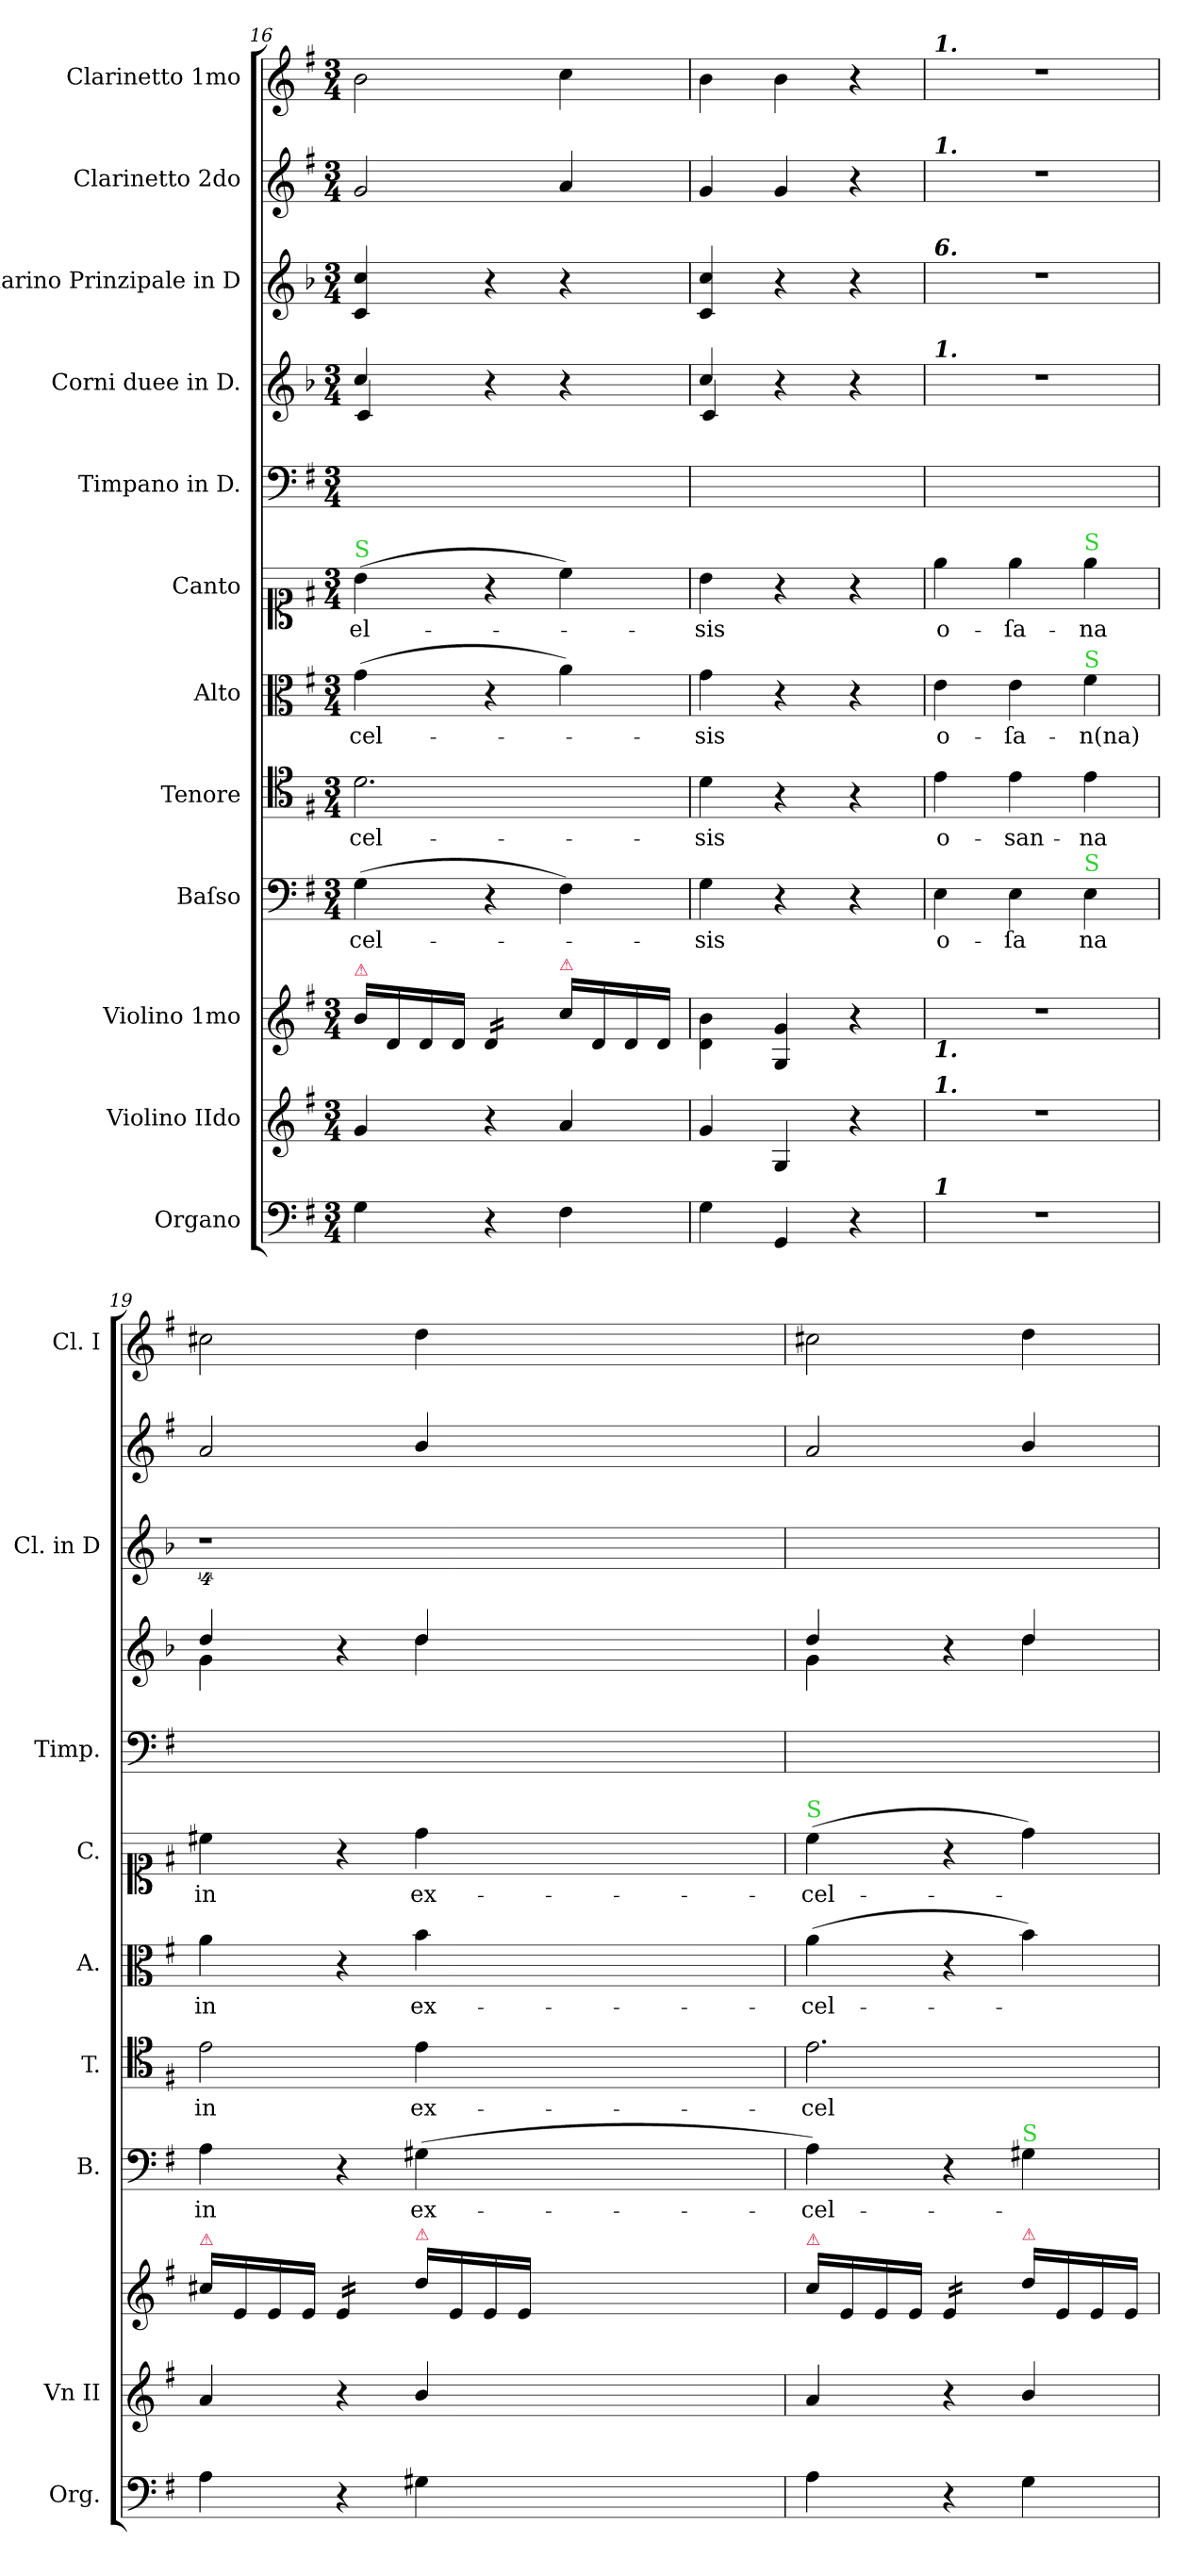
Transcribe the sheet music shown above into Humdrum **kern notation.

**kern	**kern	**kern	**kern	**text	**kern	**text	**kern	**text	**kern	**text	**kern	**kern	**kern	**kern	**kern
*part12	*part11	*part10	*part9	*part9	*part8	*part8	*part7	*part7	*part6	*part6	*part5	*part4	*part3	*part2	*part1
*staff12	*staff11	*staff10	*staff9	*staff9	*staff8	*staff8	*staff7	*staff7	*staff6	*staff6	*staff5	*staff4	*staff3	*staff2	*staff1
*I"Organo	*I"Violino IIdo	*I"Violino 1mo	*I"Baſso	*	*I"Tenore	*	*I"Alto	*	*I"Canto	*	*I"Timpano in D.	*I"Corni duee in D.	*I"Clarino Prinzipale in D	*I"Clarinetto 2do	*I"Clarinetto 1mo
*I'Org.	*I'Vn II	*	*I'B.	*	*I'T.	*	*I'A.	*	*I'C.	*	*I'Timp.	*	*I'Cl. in D	*	*I'Cl. I
*clefF4	*clefG2	*clefG2	*clefF4	*	*clefC4	*	*clefC3	*	*clefC1	*	*clefF4	*clefG2	*clefG2	*clefG2	*clefG2
*	*	*	*	*	*	*	*	*	*	*	*	*ITrd6c10	*ITrd6c10	*	*
*k[f#]	*k[f#]	*k[f#]	*k[f#]	*	*k[f#]	*	*k[f#]	*	*k[f#]	*	*k[f#]	*k[f#]	*k[f#]	*k[f#]	*k[f#]
*M3/4	*M3/4	*M3/4	*M3/4	*	*M3/4	*	*M3/4	*	*M3/4	*	*M3/4	*M3/4	*M3/4	*M3/4	*M3/4
=16	=16	=16	=16	=16	=16	=16	=16	=16	=16	=16	=16	=16	=16	=16	=16
*	*	*	*	*	*	*	*	*	*	*	*	*^	*	*	*
!	!	!	!	!	!	!	!	!	!LO:TX:a:color=limegreen:t=S	!	!	!	!	!	!	!
!	!	!LO:TX:a:color=crimson:t=⚠	!	!	!	!	!	!	!	!	!	!	!	!	!	!
4G\	4g/	16b\LL	(>4G\	-cel-	2.d\	-cel-	(>4g\	-cel-	(>4b\	-el-	2.ryy	4d/	4D/	4D/ 4d/	2g/	2b\
.	.	16d/	.	.	.	.	.	.	.	.	.	.	.	.	.	.
.	.	16d/	.	.	.	.	.	.	.	.	.	.	.	.	.	.
.	.	16d/JJ	.	.	.	.	.	.	.	.	.	.	.	.	.	.
*	*	*tremolo	*	*	*	*	*	*	*	*	*	*	*	*	*	*
4r	4r	16d/LL	4r	.	.	.	4r	.	4r	.	.	4r	2ryy	4r	.	.
.	.	16d/	.	.	.	.	.	.	.	.	.	.	.	.	.	.
.	.	16d/	.	.	.	.	.	.	.	.	.	.	.	.	.	.
.	.	16d/JJ	.	.	.	.	.	.	.	.	.	.	.	.	.	.
*	*	*Xtremolo	*	*	*	*	*	*	*	*	*	*	*	*	*	*
!	!	!LO:TX:a:color=crimson:t=⚠	!	!	!	!	!	!	!	!	!	!	!	!	!	!
4F#\	4a/	16cc\LL	4F#\)	.	.	.	4a\)	.	4cc\)	.	.	4r	.	4r	4a/	4cc\
.	.	16d/	.	.	.	.	.	.	.	.	.	.	.	.	.	.
.	.	16d/	.	.	.	.	.	.	.	.	.	.	.	.	.	.
.	.	16d/JJ	.	.	.	.	.	.	.	.	.	.	.	.	.	.
=17	=17	=17	=17	=17	=17	=17	=17	=17	=17	=17	=17	=17	=17	=17	=17	=17
4G\	4g/	4d\ 4b\	4G\	-sis	4d\	-sis	4g\	-sis	4b\	-sis	2.ryy	4d/	4D/	4D/ 4d/	4g/	4b\
4GG/	4G/	4G/ 4g/	4r	.	4r	.	4r	.	4r	.	.	4r	2ryy	4r	4g/	4b\
4r	4r	4r	4r	.	4r	.	4r	.	4r	.	.	4r	.	4r	4r	4r
*	*	*	*	*	*	*	*	*	*	*	*	*v	*v	*	*	*
=18	=18	=18	=18	=18	=18	=18	=18	=18	=18	=18	=18	=18	=18	=18	=18
!	!	!	!	!	!	!	!	!	!	!	!	!	!	!	!LO:TX:a:Bi:t=1.
!	!	!	!	!	!	!	!	!	!	!	!	!	!	!LO:TX:a:Bi:t=1.	!
!	!	!	!	!	!	!	!	!	!	!	!	!	!LO:TX:a:Bi:t=6.	!	!
!	!	!	!	!	!	!	!	!	!	!	!	!LO:TX:a:Bi:t=1.	!	!	!
!	!	!LO:TX:b:Bi:t=1.	!	!	!	!	!	!	!	!	!	!	!	!	!
!	!LO:TX:a:Bi:t=1.	!	!	!	!	!	!	!	!	!	!	!	!	!	!
!LO:TX:a:Bi:t=1	!	!	!	!	!	!	!	!	!	!	!	!	!	!	!
!	!	!	!	!	!	!LO:LY:i	!	!	!	!	!	!	!	!	!
2.r	2.r	2.r	4E\	o-	4e\	o-	4e\	o-	4ee\	o-	2.ryy	2.r	2.r	2.r	2.r
!	!	!	!	!	!	!LO:LY:i	!	!	!	!	!	!	!	!	!
.	.	.	4E\	-ſa	4e\	-san-	4e\	-ſa-	4ee\	-ſa-	.	.	.	.	.
!	!	!	!	!	!	!	!	!	!LO:TX:a:color=limegreen:t=S	!	!	!	!	!	!
!	!	!	!	!	!	!	!LO:TX:a:color=limegreen:t=S	!	!	!	!	!	!	!	!
!	!	!	!LO:TX:a:color=limegreen:t=S	!	!	!	!	!	!	!	!	!	!	!	!
!	!	!	!	!	!	!LO:LY:i	!	!	!	!	!	!	!	!	!
.	.	.	4E\	-na	4e\	-na	4f#\	-n(na)	4ee\	-na	.	.	.	.	.
=19	=19	=19	=19	=19	=19	=19	=19	=19	=19	=19	=19	=19	=19	=19	=19
!	!	!LO:TX:a:color=crimson:t=⚠	!	!	!	!	!	!	!	!	!	!	!	!	!
!	!	!	!	!	!	!LO:LY:i	!	!	!	!	!	!	!	!	!
*	*	*	*	*	*	*	*	*	*	*	*	*^	*	*	*
4A\	4a/	16cc#X\LL	4A\	in	2e\	in	4a\	in	4cc#X\	in	2.ryy	4e/	4A\	4%9r	2a/	2cc#X\
.	.	16e/	.	.	.	.	.	.	.	.	.	.	.	.	.	.
.	.	16e/	.	.	.	.	.	.	.	.	.	.	.	.	.	.
.	.	16e/JJ	.	.	.	.	.	.	.	.	.	.	.	.	.	.
*	*	*tremolo	*	*	*	*	*	*	*	*	*	*	*	*	*	*
4r	4r	16e/LL	4r	.	.	.	4r	.	4r	.	.	4r	4ryy	.	.	.
.	.	16e/	.	.	.	.	.	.	.	.	.	.	.	.	.	.
.	.	16e/	.	.	.	.	.	.	.	.	.	.	.	.	.	.
.	.	16e/JJ	.	.	.	.	.	.	.	.	.	.	.	.	.	.
*	*	*Xtremolo	*	*	*	*	*	*	*	*	*	*	*	*	*	*
!	!	!LO:TX:a:color=crimson:t=⚠	!	!	!	!	!	!	!	!	!	!	!	!	!	!
!	!	!	!	!	!	!LO:LY:i	!	!	!	!	!	!	!	!	!	!
4G#X\	4b/	16dd\LL	(>4G#X\	ex-	4e\	ex-	4b\	ex-	4dd\	ex-	.	4e/	4e\	.	4b/	4dd\
.	.	16e/	.	.	.	.	.	.	.	.	.	.	.	.	.	.
.	.	16e/	.	.	.	.	.	.	.	.	.	.	.	.	.	.
.	.	16e/JJ	.	.	.	.	.	.	.	.	.	.	.	.	.	.
1.ryy	1.ryy	1.ryy	1.ryy	.	1.ryy	.	1.ryy	.	1.ryy	.	1.ryy	1.ryy	1.ryy	.	1.ryy	1.ryy
=20	=20	=20	=20	=20	=20	=20	=20	=20	=20	=20	=20	=20	=20	=20	=20	=20
!	!	!	!	!	!	!	!	!	!LO:TX:a:color=limegreen:t=S	!	!	!	!	!	!	!
!	!	!LO:TX:a:color=crimson:t=⚠	!	!	!	!	!	!	!	!	!	!	!	!	!	!
!	!	!	!	!	!	!LO:LY:i	!	!	!	!	!	!	!	!	!	!
4A\	4a/	16cc\LL	4A\)	-cel-	2.e\	-cel-	(>4a\	-cel-	(>4cc\	-cel-	2.ryy	4e/	4A\	2.ryy	2a/	2cc#X\
.	.	16e/	.	.	.	.	.	.	.	.	.	.	.	.	.	.
.	.	16e/	.	.	.	.	.	.	.	.	.	.	.	.	.	.
.	.	16e/JJ	.	.	.	.	.	.	.	.	.	.	.	.	.	.
*	*	*tremolo	*	*	*	*	*	*	*	*	*	*	*	*	*	*
4r	4r	16e/LL	4r	.	.	.	4r	.	4r	.	.	4r	4ryy	.	.	.
.	.	16e/	.	.	.	.	.	.	.	.	.	.	.	.	.	.
.	.	16e/	.	.	.	.	.	.	.	.	.	.	.	.	.	.
.	.	16e/JJ	.	.	.	.	.	.	.	.	.	.	.	.	.	.
*	*	*Xtremolo	*	*	*	*	*	*	*	*	*	*	*	*	*	*
!	!	!	!LO:TX:a:color=limegreen:t=S	!	!	!	!	!	!	!	!	!	!	!	!	!
!	!	!LO:TX:a:color=crimson:t=⚠	!	!	!	!	!	!	!	!	!	!	!	!	!	!
4G\	4b/	16dd\LL	4G#X\	.	.	.	4b\)	.	4dd\)	.	.	4e/	4e\	.	4b/	4dd\
.	.	16e/	.	.	.	.	.	.	.	.	.	.	.	.	.	.
.	.	16e/	.	.	.	.	.	.	.	.	.	.	.	.	.	.
.	.	16e/JJ	.	.	.	.	.	.	.	.	.	.	.	.	.	.
*	*	*	*	*	*	*	*	*	*	*	*	*v	*v	*	*	*
=	=	=	=	=	=	=	=	=	=	=	=	=	=	=	=
*-	*-	*-	*-	*-	*-	*-	*-	*-	*-	*-	*-	*-	*-	*-	*-
